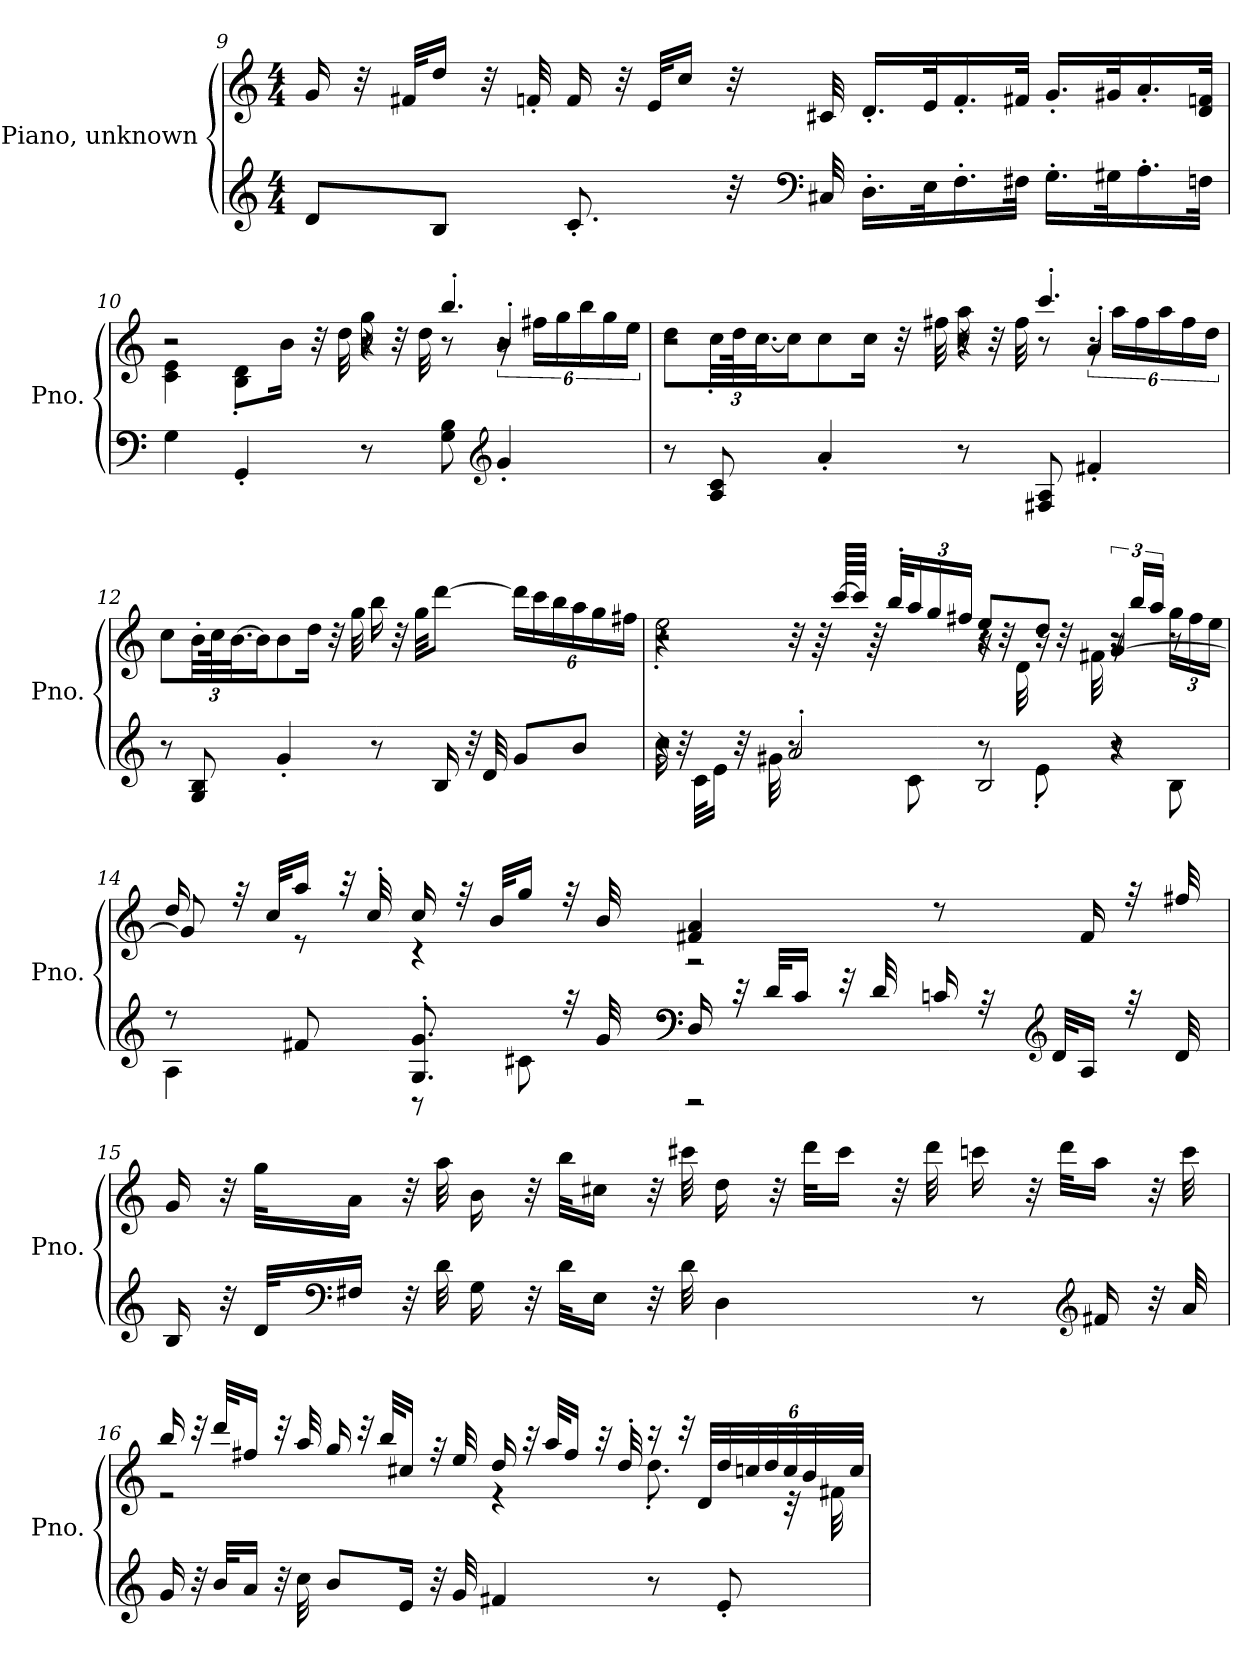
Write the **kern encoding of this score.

**kern	**kern
*part1	*part1
*staff2	*staff1
*I"Piano, unknown	*
*I'Pno.	*
!!LO:LB:g=z
*clefG2	*clefG2
*k[]	*k[]
*M4/4	*M4/4
=9	=9
8d/L	16g/
.	32r
.	32f#X/KLL
8B/J	16dd/JJ
.	32r
.	32fn'/
8.c'/	16f/
.	32r
.	32e/KLL
.	16cc/JJ
32r	32r
*clefF4	*
32C#X/	32c#X/
16.D'\LL	16.d'/LL
32E\K	32e/K
16.F'\	16.f'/
32F#X\JJk	32f#X/JJk
16.G'\LL	16.g'/LL
32G#X\K	32g#X/K
16.A'\	16.a'/
32Fn\JJk	32d/ 32fn/JJk
!!LO:LB:g=z
=10	=10
*	*^
*	*	*^
4G\	2r	4c\ 4e\	2r
4GG'/	.	8B\' 8d\'L	.
.	.	16b\Jk	.
.	.	32r	.
.	.	32dd\	.
8r	8r	16gg\	4r
.	.	32r	.
.	.	32dd\	.
8G\ 8B\	4.bb'/	8r	.
*clefG2	*	*	*
4g'/	.	24r	4b'/
.	.	24ff#X\LL	.
.	.	24gg\	.
*	*	*Xbrackettup	*
.	.	24bb\	.
.	.	24gg\	.
.	.	24ee\JJ	.
=11	=11	=11	=11
8r	2r	8dd\L	2r
8A/ 8c/	.	48cc'\LL	.
.	.	96dd\K	.
.	.	[48.cc\J	.
.	.	16cc\J]	.
4a'/	.	8cc\	.
.	.	16cc\Jk	.
.	.	32r	.
.	.	32ff#X\	.
8r	8r	16aa\	4r
.	.	32r	.
.	.	32ff#\	.
8F#X/ 8A/	4.ccc'/	8r	.
*	*	*brackettup	*
4f#X'/	.	24r	4a'/
.	.	24aa\LL	.
.	.	24ff#\	.
*	*	*Xbrackettup	*
.	.	24aa\	.
.	.	24ff#\	.
.	.	24dd\JJ	.
*	*v	*v	*v
!!LO:LB:g=z
=12	=12
8r	8cc\L
8G/ 8B/	48b'\LL
.	96cc\K
.	[48.b\J
.	16b\J]
4g'/	8b\
.	16dd\Jk
.	32r
.	32gg\
8r	16bb\
.	32r
.	32gg\KKL
16B/	[8ddd\J
32r	.
32d/	.
8g/L	24ddd\LL]
.	24ccc\
.	24bb\
8b/J	24aa\
.	24gg\
.	24ff#X\JJ
!!LO:LB:g=z
=13	=13
*^	*^
*	*^	*	*^
4r	16cc\	2r	4r	2ee'\	2r
.	32r	.	.	.	.
.	32c\KLL	.	.	.	.
.	16e\JJ	.	.	.	.
.	32r	.	.	.	.
.	32g#X\	.	.	.	.
2a'/	8r	.	32r	.	.
.	.	.	64r	.	.
.	.	.	[64ccc/LLLL	.	.
.	.	.	64ccc/JJJJ]	.	.
.	.	.	64r	.	.
.	.	.	32bb'/KLL	.	.
.	8c\	.	24aa/	.	.
.	.	.	24gg/	.	.
.	.	.	24ff#X/JJ	.	.
.	8r	2B/	8ee/L	16r	4r
.	.	.	.	32r	.
.	.	.	.	32d\	.
.	8e'\	.	8dd/J	16r	.
.	.	.	.	32r	.
.	.	.	.	32f#X\	.
*	*	*	*brackettup	*	*
4r	8r	.	24r	8r	[4g/
.	.	.	24bb/LL	.	.
.	.	.	24aa/JJ	.	.
*	*	*	*	*Xbrackettup	*
.	8B\	.	8r	24gg\LL	.
.	.	.	.	24ff#\	.
.	.	.	.	24ee\JJ	.
*	*v	*v	*	*	*
*	*	*	*v	*v
!!LO:LB:g=z
=14	=14	=14	=14
8r	4A\	16dd/	8g/]
.	.	32r	.
.	.	32cc/KLL	.
8f#X/	.	16aa/JJ	8r
.	.	32r	.
.	.	32cc'/	.
8.G/' 8.g/'	8r	16cc/	4r
.	.	32r	.
.	.	32b/KLL	.
.	8c#X\	16gg/JJ	.
32r	.	32r	.
32g/	.	32b/	.
*clefF4	*	*	*
16D/	2r	4f#X/ 4a/	2r
32r	.	.	.
32d/KLL	.	.	.
16c#/JJ	.	.	.
32r	.	.	.
32d/	.	.	.
16cn/	.	8r	.
32r	.	.	.
*clefG2	*	*	*
32d/KLL	.	.	.
16A/JJ	.	16f#/	.
32r	.	32r	.
32d/	.	32ff#X/	.
*v	*v	*	*
*	*v	*v
!!LO:PB:g=z
=15	=15
16B/	16g/
32r	32r
32d/KLL	32gg\KLL
*clefF4	*
16F#X/JJ	16a\JJ
32r	32r
32d\	32aa\
16G\	16b\
32r	32r
32d\KLL	32bb\KLL
16E\JJ	16cc#X\JJ
32r	32r
32d\	32ccc#X\
4D\	16dd\
.	32r
.	32ddd\KLL
.	16ccc#\JJ
.	32r
.	32ddd\
8r	16cccn\
.	32r
.	32ddd\KLL
*clefG2	*
16f#X/	16aa\JJ
32r	32r
32a/	32ccc\
!!LO:LB:g=z
=16	=16
*	*^
16g/	16bb/	2r
32r	32r	.
32b/KLL	32ddd/KLL	.
16a/JJ	16ff#X/JJ	.
32r	32r	.
32cc\	32aa/	.
8b/L	16gg/	.
.	32r	.
.	32bb/KLL	.
16e/Jk	16cc#X/JJ	.
32r	32r	.
32g/	32ee/	.
4f#X/	16dd/	4r
.	32r	.
.	32aa/KLL	.
.	16ff#/JJ	.
.	32r	.
.	32dd'/	.
8r	16r	8.dd'\
.	32r	.
.	32d/LLL	.
8e'/	48dd/	.
.	48ccn/	.
.	48dd/	.
.	48cc/	32r
.	48b/	.
.	.	32f#X\
.	48cc/JJJ	.
*	*v	*v
=	=
*-	*-
